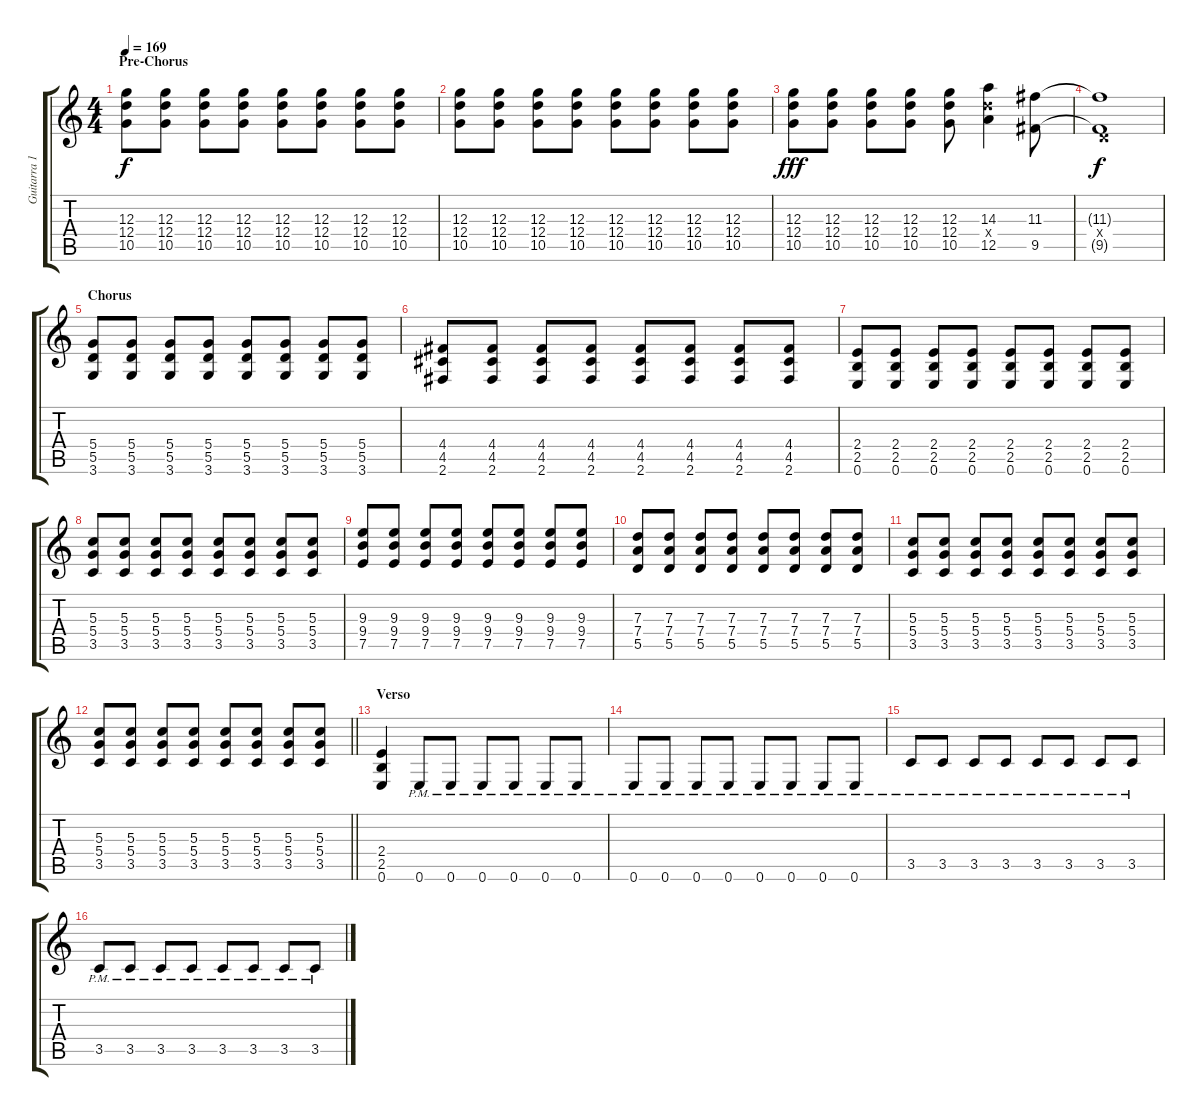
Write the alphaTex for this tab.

\track ("Guitarra 1 - Mathias" "Guitarra 1") {instrument overdrivenguitar}
\staff {score tabs}
\tuning (E4 B3 G3 D3 A2 E2) {hide}
\ts (4 4)
\section ("" "Pre-Chorus")
\tempo 169
\clef g2
\ks c
(12.3 12.4 10.5).8{dy f} (12.3 12.4 10.5).8 (12.3 12.4 10.5).8 (12.3 12.4 10.5).8 (12.3 12.4 10.5).8 (12.3 12.4 10.5).8 (12.3 12.4 10.5).8 (12.3 12.4 10.5).8 |
(12.3 12.4 10.5).8 (12.3 12.4 10.5).8 (12.3 12.4 10.5).8 (12.3 12.4 10.5).8 (12.3 12.4 10.5).8 (12.3 12.4 10.5).8 (12.3 12.4 10.5).8 (12.3 12.4 10.5).8 |
(12.3 12.4 10.5).8{dy fff} (12.3 12.4 10.5).8 (12.3 12.4 10.5).8 (12.3 12.4 10.5).8 (12.3 12.4 10.5).8 (14.3 12.4{x} 12.5).4 (11.3 9.5).8 |
(11.3{t} 0.4{x} 9.5{t}).1{dy f} |
\section ("" "Chorus")
(5.4 5.5 3.6).8 (5.4 5.5 3.6).8 (5.4 5.5 3.6).8 (5.4 5.5 3.6).8 (5.4 5.5 3.6).8 (5.4 5.5 3.6).8 (5.4 5.5 3.6).8 (5.4 5.5 3.6).8 |
(4.4 4.5 2.6).8 (4.4 4.5 2.6).8 (4.4 4.5 2.6).8 (4.4 4.5 2.6).8 (4.4 4.5 2.6).8 (4.4 4.5 2.6).8 (4.4 4.5 2.6).8 (4.4 4.5 2.6).8 |
(2.4 2.5 0.6).8 (2.4 2.5 0.6).8 (2.4 2.5 0.6).8 (2.4 2.5 0.6).8 (2.4 2.5 0.6).8 (2.4 2.5 0.6).8 (2.4 2.5 0.6).8 (2.4 2.5 0.6).8 |
(5.3 5.4 3.5).8 (5.3 5.4 3.5).8 (5.3 5.4 3.5).8 (5.3 5.4 3.5).8 (5.3 5.4 3.5).8 (5.3 5.4 3.5).8 (5.3 5.4 3.5).8 (5.3 5.4 3.5).8 |
(9.3 9.4 7.5).8 (9.3 9.4 7.5).8 (9.3 9.4 7.5).8 (9.3 9.4 7.5).8 (9.3 9.4 7.5).8 (9.3 9.4 7.5).8 (9.3 9.4 7.5).8 (9.3 9.4 7.5).8 |
(7.3 7.4 5.5).8 (7.3 7.4 5.5).8 (7.3 7.4 5.5).8 (7.3 7.4 5.5).8 (7.3 7.4 5.5).8 (7.3 7.4 5.5).8 (7.3 7.4 5.5).8 (7.3 7.4 5.5).8 |
(5.3 5.4 3.5).8 (5.3 5.4 3.5).8 (5.3 5.4 3.5).8 (5.3 5.4 3.5).8 (5.3 5.4 3.5).8 (5.3 5.4 3.5).8 (5.3 5.4 3.5).8 (5.3 5.4 3.5).8 |
\barLineRight lightlight
(5.3 5.4 3.5).8 (5.3 5.4 3.5).8 (5.3 5.4 3.5).8 (5.3 5.4 3.5).8 (5.3 5.4 3.5).8 (5.3 5.4 3.5).8 (5.3 5.4 3.5).8 (5.3 5.4 3.5).8 |
\section ("" "Verso")
(2.4 2.5 0.6).4 0.6{pm}.8 0.6{pm}.8 0.6{pm}.8 0.6{pm}.8 0.6{pm}.8 0.6{pm}.8 |
0.6{pm}.8 0.6{pm}.8 0.6{pm}.8 0.6{pm}.8 0.6{pm}.8 0.6{pm}.8 0.6{pm}.8 0.6{pm}.8 |
3.5{pm}.8 3.5{pm}.8 3.5{pm}.8 3.5{pm}.8 3.5{pm}.8 3.5{pm}.8 3.5{pm}.8 3.5{pm}.8 |
3.5{pm}.8 3.5{pm}.8 3.5{pm}.8 3.5{pm}.8 3.5{pm}.8 3.5{pm}.8 3.5{pm}.8 3.5{pm}.8
